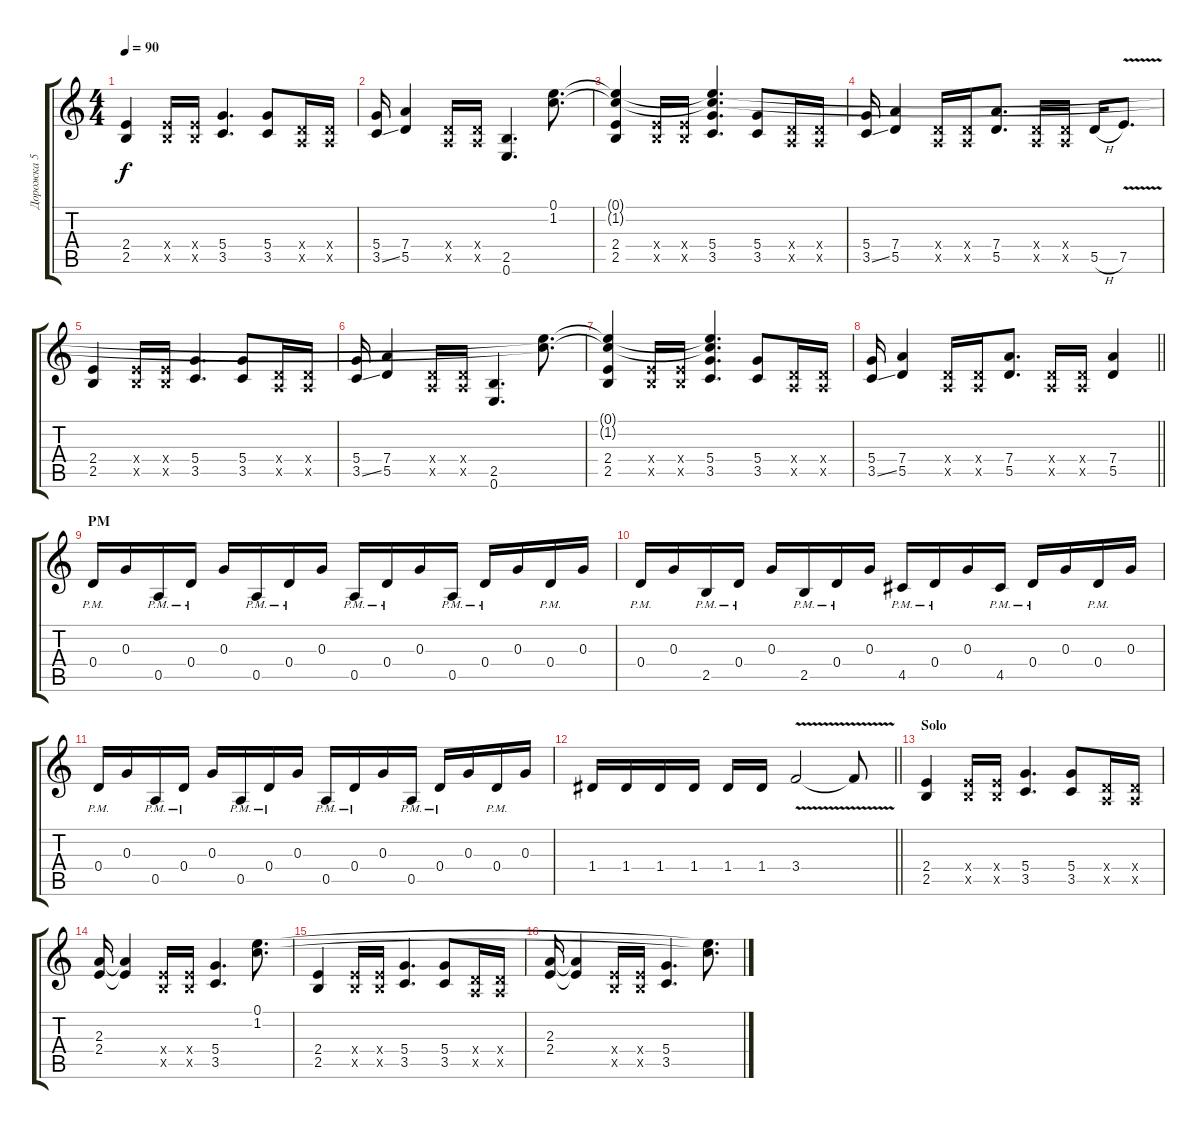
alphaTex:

\track ("Дорожка 5" "Дорожка 5") {instrument distortionguitar}
\staff {score tabs}
\tuning (E4 B3 G3 D3 A2 E2) {hide}
\ts (4 4)
\tempo 90
\clef g2
\ks c
(2.4 2.5).4{dy f} (2.4{x} 2.5{x}).16 (2.4{x} 2.5{x}).16 (5.4 3.5).4{d} (5.4 3.5).8 (0.4{x} 0.5{x}).16 (0.4{x} 0.5{x}).16 |
(5.4 3.5{ss}).16 (7.4 5.5).4 (0.4{x} 0.5{x}).16 (0.4{x} 0.5{x}).16 (2.5 0.6).4{d} (0.1 1.2).8{d} |
(0.1{t} 1.2{t} 2.4 2.5).4 (2.4{x} 2.5{x}).16 (2.4{x} 2.5{x}).16 (0.1{t} 1.2{t} 5.4 3.5).4{d} (5.4 3.5).8 (0.4{x} 0.5{x}).16 (0.4{x} 0.5{x}).16 |
(5.4 3.5{ss}).16 (7.4 5.5).4 (0.4{x} 0.5{x}).16 (0.4{x} 0.5{x}).16 (7.4 5.5).8{d} (0.4{x} 0.5{x}).16 (0.4{x} 0.5{x}).16 5.5{h}.16 7.5{v}.8{d} |
(2.4 2.5).4 (2.4{x} 2.5{x}).16 (2.4{x} 2.5{x}).16 (5.4 3.5).4{d} (5.4 3.5).8 (0.4{x} 0.5{x}).16 (0.4{x} 0.5{x}).16 |
(5.4 3.5{ss}).16 (7.4 5.5).4 (0.4{x} 0.5{x}).16 (0.4{x} 0.5{x}).16 (2.5 0.6).4{d} (0.1{t} 1.2{t}).8{d} |
(0.1{t} 1.2{t} 2.4 2.5).4 (2.4{x} 2.5{x}).16 (2.4{x} 2.5{x}).16 (0.1{t} 1.2{t} 5.4 3.5).4{d} (5.4 3.5).8 (0.4{x} 0.5{x}).16 (0.4{x} 0.5{x}).16 |
\barLineRight lightlight
(5.4 3.5{ss}).16 (7.4 5.5).4 (0.4{x} 0.5{x}).16 (0.4{x} 0.5{x}).16 (7.4 5.5).8{d} (0.4{x} 0.5{x}).16 (0.4{x} 0.5{x}).16 (7.4 5.5).4 |
\section ("" "PM")
0.4{pm}.16 0.3.16 0.5{pm}.16 0.4{pm}.16 0.3.16 0.5{pm}.16 0.4{pm}.16 0.3.16 0.5{pm}.16 0.4{pm}.16 0.3.16 0.5{pm}.16 0.4{pm}.16 0.3.16 0.4{pm}.16 0.3.16 |
0.4{pm}.16 0.3.16 2.5{pm}.16 0.4{pm}.16 0.3.16 2.5{pm}.16 0.4{pm}.16 0.3.16 4.5{pm}.16 0.4{pm}.16 0.3.16 4.5{pm}.16 0.4{pm}.16 0.3.16 0.4{pm}.16 0.3.16 |
0.4{pm}.16 0.3.16 0.5{pm}.16 0.4{pm}.16 0.3.16 0.5{pm}.16 0.4{pm}.16 0.3.16 0.5{pm}.16 0.4{pm}.16 0.3.16 0.5{pm}.16 0.4{pm}.16 0.3.16 0.4{pm}.16 0.3.16 |
\barLineRight lightlight
1.4.16 1.4.16 1.4.16 1.4.16 1.4.16 1.4.16 3.4{v}.2 3.4{t}.8 |
\section ("" "Solo")
(2.4 2.5).4 (2.4{x} 2.5{x}).16 (2.4{x} 2.5{x}).16 (5.4 3.5).4{d} (5.4 3.5).8 (0.4{x} 0.5{x}).16 (0.4{x} 0.5{x}).16 |
(2.3 2.4).16 (2.3{t} 2.4{t}).4 (2.4{x} 2.5{x}).16 (2.4{x} 2.5{x}).16 (5.4 3.5).4{d} (0.1 1.2).8{d} |
(2.4 2.5).4 (2.4{x} 2.5{x}).16 (2.4{x} 2.5{x}).16 (5.4 3.5).4{d} (5.4 3.5).8 (0.4{x} 0.5{x}).16 (0.4{x} 0.5{x}).16 |
(2.3 2.4).16 (2.3{t} 2.4{t}).4 (2.4{x} 2.5{x}).16 (2.4{x} 2.5{x}).16 (5.4 3.5).4{d} (0.1{t} 1.2{t}).8{d}
